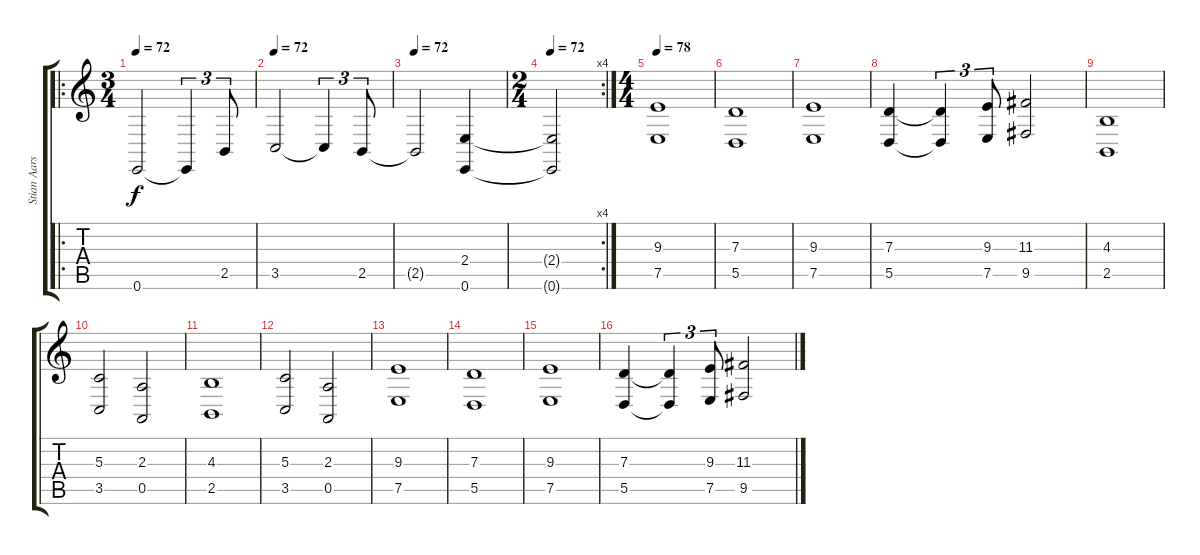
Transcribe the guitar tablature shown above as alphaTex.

\track ("Stian Aarstad" "Stian Aars") {instrument pad4choir}
\staff {score tabs}
\tuning (E4 B3 G3 D3 A2 E2) {hide}
\ro
\ts (3 4)
\tempo 72
\clef g2
\ks c
0.6.2{dy f} 0.6{t}.4{tu (3 2)} 2.5.8{tu (3 2)} |
\tempo 72
3.5.2 3.5{t}.4{tu (3 2)} 2.5.8{tu (3 2)} |
\tempo 72
2.5{t}.2 (2.4 0.6).4 |
\rc 4
\ts (2 4)
\tempo 72
(2.4{t} 0.6{t}).2 |
\ts (4 4)
\tempo 78
(9.3 7.5).1 |
(7.3 5.5).1 |
(9.3 7.5).1 |
(7.3 5.5).4 (7.3{t} 5.5{t}).4{tu (3 2)} (9.3 7.5).8{tu (3 2)} (11.3 9.5).2 |
(4.3 2.5).1 |
(5.3 3.5).2 (2.3 0.5).2 |
(4.3 2.5).1 |
(5.3 3.5).2 (2.3 0.5).2 |
(9.3 7.5).1 |
(7.3 5.5).1 |
(9.3 7.5).1 |
(7.3 5.5).4 (7.3{t} 5.5{t}).4{tu (3 2)} (9.3 7.5).8{tu (3 2)} (11.3 9.5).2
